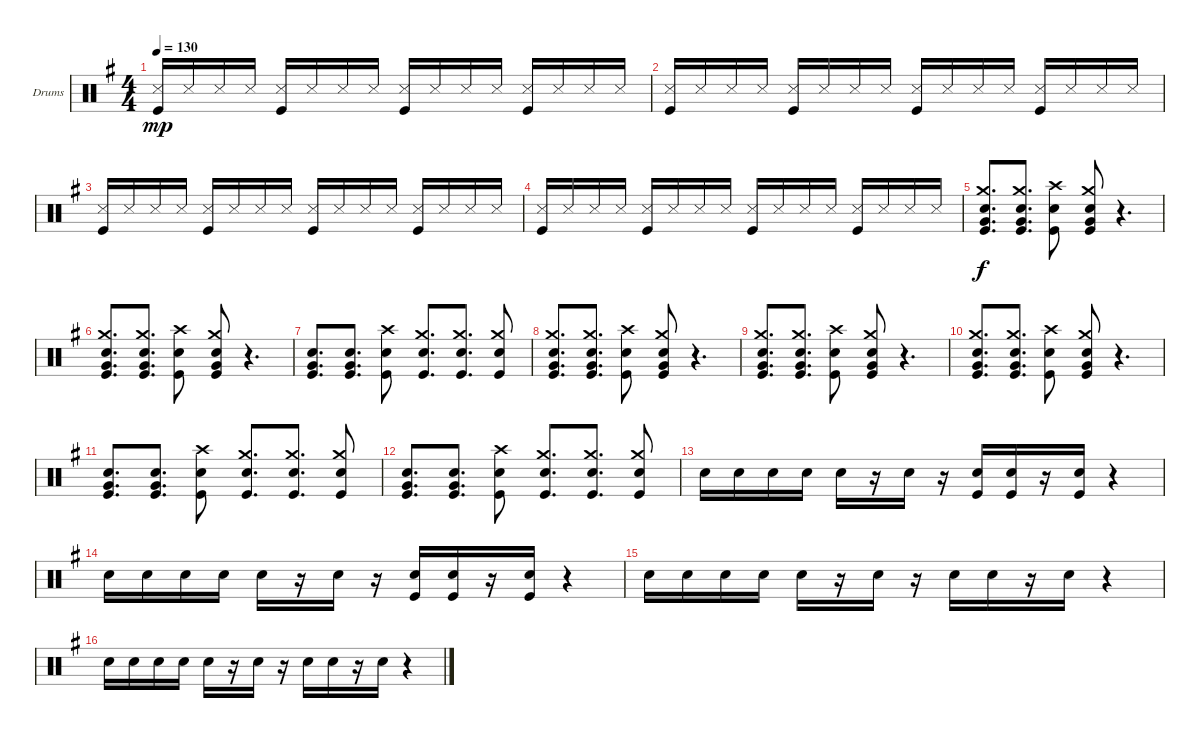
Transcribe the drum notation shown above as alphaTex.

\bracketExtendMode groupsimilarinstruments
\firstSystemTrackNameOrientation horizontal
\otherSystemsTrackNameOrientation horizontal
\track ("Drum" "Drums") {instrument percussion}
\staff {score}
\articulation defaults
\ts (4 4)
\tempo 130
\clef neutral
\scale
1.04288
\ks g
("Snare (side stick) 3" "Kick (hit)").16{dy mp} "Snare (side stick) 3".16 "Snare (side stick) 3".16 "Snare (side stick) 3".16 ("Snare (side stick) 3" "Kick (hit)").16 "Snare (side stick) 3".16 "Snare (side stick) 3".16 "Snare (side stick) 3".16 ("Snare (side stick) 3" "Kick (hit)").16 "Snare (side stick) 3".16 "Snare (side stick) 3".16 "Snare (side stick) 3".16 ("Snare (side stick) 3" "Kick (hit)").16 "Snare (side stick) 3".16 "Snare (side stick) 3".16 "Snare (side stick) 3".16 |
\scale
0.957125 ("Snare (side stick) 3" "Kick (hit)").16 "Snare (side stick) 3".16 "Snare (side stick) 3".16 "Snare (side stick) 3".16 ("Snare (side stick) 3" "Kick (hit)").16 "Snare (side stick) 3".16 "Snare (side stick) 3".16 "Snare (side stick) 3".16 ("Snare (side stick) 3" "Kick (hit)").16 "Snare (side stick) 3".16 "Snare (side stick) 3".16 "Snare (side stick) 3".16 ("Snare (side stick) 3" "Kick (hit)").16 "Snare (side stick) 3".16 "Snare (side stick) 3".16 "Snare (side stick) 3".16 |
\scale
1.04288 ("Snare (side stick) 3" "Kick (hit)").16 "Snare (side stick) 3".16 "Snare (side stick) 3".16 "Snare (side stick) 3".16 ("Snare (side stick) 3" "Kick (hit)").16 "Snare (side stick) 3".16 "Snare (side stick) 3".16 "Snare (side stick) 3".16 ("Snare (side stick) 3" "Kick (hit)").16 "Snare (side stick) 3".16 "Snare (side stick) 3".16 "Snare (side stick) 3".16 ("Snare (side stick) 3" "Kick (hit)").16 "Snare (side stick) 3".16 "Snare (side stick) 3".16 "Snare (side stick) 3".16 |
\scale
0.957125 ("Snare (side stick) 3" "Kick (hit)").16 "Snare (side stick) 3".16 "Snare (side stick) 3".16 "Snare (side stick) 3".16 ("Snare (side stick) 3" "Kick (hit)").16 "Snare (side stick) 3".16 "Snare (side stick) 3".16 "Snare (side stick) 3".16 ("Snare (side stick) 3" "Kick (hit)").16 "Snare (side stick) 3".16 "Snare (side stick) 3".16 "Snare (side stick) 3".16 ("Snare (side stick) 3" "Kick (hit)").16 "Snare (side stick) 3".16 "Snare (side stick) 3".16 "Snare (side stick) 3".16 |
\scale
1.04288 ("Crash medium (hit)" "Snare (hit) 2" "Very Low Tom (hit)" "Kick (hit)").8{d dy f} ("Crash medium (hit)" "Snare (hit) 2" "Very Low Tom (hit)" "Kick (hit)").8{d} ("Crash high (hit)" "Snare (hit) 2" "Kick (hit)").8 ("Crash medium (hit)" "Snare (hit) 2" "Very Low Tom (hit)" "Kick (hit)").8 r.4{d} |
\scale
0.957125 ("Crash medium (hit)" "Snare (hit) 2" "Very Low Tom (hit)" "Kick (hit)").8{d} ("Crash medium (hit)" "Snare (hit) 2" "Very Low Tom (hit)" "Kick (hit)").8{d} ("Crash high (hit)" "Snare (hit) 2" "Kick (hit)").8 ("Crash medium (hit)" "Snare (hit) 2" "Very Low Tom (hit)" "Kick (hit)").8 r.4{d} |
\scale
1.04288 ("Snare (hit) 2" "Very Low Tom (hit)" "Kick (hit)").8{d} ("Snare (hit) 2" "Very Low Tom (hit)" "Kick (hit)").8{d} ("Crash high (hit)" "Snare (hit) 2" "Kick (hit)").8 ("Crash medium (hit)" "Snare (hit) 2" "Kick (hit)").8{d} ("Crash medium (hit)" "Snare (hit) 2" "Kick (hit)").8{d} ("Crash medium (hit)" "Snare (hit) 2" "Kick (hit)").8 |
\scale
0.957125 ("Crash medium (hit)" "Snare (hit) 2" "Very Low Tom (hit)" "Kick (hit)").8{d} ("Crash medium (hit)" "Snare (hit) 2" "Very Low Tom (hit)" "Kick (hit)").8{d} ("Crash high (hit)" "Snare (hit) 2" "Kick (hit)").8 ("Crash medium (hit)" "Snare (hit) 2" "Very Low Tom (hit)" "Kick (hit)").8 r.4{d} |
\scale
1.04288 ("Crash medium (hit)" "Snare (hit) 2" "Very Low Tom (hit)" "Kick (hit)").8{d} ("Crash medium (hit)" "Snare (hit) 2" "Very Low Tom (hit)" "Kick (hit)").8{d} ("Crash high (hit)" "Snare (hit) 2" "Kick (hit)").8 ("Crash medium (hit)" "Snare (hit) 2" "Very Low Tom (hit)" "Kick (hit)").8 r.4{d} |
\scale
0.957125 ("Crash medium (hit)" "Snare (hit) 2" "Very Low Tom (hit)" "Kick (hit)").8{d} ("Crash medium (hit)" "Snare (hit) 2" "Very Low Tom (hit)" "Kick (hit)").8{d} ("Crash high (hit)" "Snare (hit) 2" "Kick (hit)").8 ("Crash medium (hit)" "Snare (hit) 2" "Very Low Tom (hit)" "Kick (hit)").8 r.4{d} |
\scale
1.04288 ("Snare (hit) 2" "Very Low Tom (hit)" "Kick (hit)").8{d} ("Snare (hit) 2" "Very Low Tom (hit)" "Kick (hit)").8{d} ("Crash high (hit)" "Snare (hit) 2" "Kick (hit)").8 ("Crash medium (hit)" "Snare (hit) 2" "Kick (hit)").8{d} ("Crash medium (hit)" "Snare (hit) 2" "Kick (hit)").8{d} ("Crash medium (hit)" "Snare (hit) 2" "Kick (hit)").8 |
\scale
0.957125 ("Snare (hit) 2" "Very Low Tom (hit)" "Kick (hit)").8{d} ("Snare (hit) 2" "Very Low Tom (hit)" "Kick (hit)").8{d} ("Crash high (hit)" "Snare (hit) 2" "Kick (hit)").8 ("Crash medium (hit)" "Snare (hit) 2" "Kick (hit)").8{d} ("Crash medium (hit)" "Snare (hit) 2" "Kick (hit)").8{d} ("Crash medium (hit)" "Snare (hit) 2" "Kick (hit)").8 |
\scale
1.04288 "Snare (hit) 2".16 "Snare (hit) 2".16 "Snare (hit) 2".16 "Snare (hit) 2".16 "Snare (hit) 2".16 r.16 "Snare (hit) 2".16 r.16 ("Snare (hit) 2" "Kick (hit)").16 ("Snare (hit) 2" "Kick (hit)").16 r.16 ("Snare (hit) 2" "Kick (hit)").16 r.4 |
\scale
0.957125 "Snare (hit) 2".16 "Snare (hit) 2".16 "Snare (hit) 2".16 "Snare (hit) 2".16 "Snare (hit) 2".16 r.16 "Snare (hit) 2".16 r.16 ("Snare (hit) 2" "Kick (hit)").16 ("Snare (hit) 2" "Kick (hit)").16 r.16 ("Snare (hit) 2" "Kick (hit)").16 r.4 |
\scale
1.04288 "Snare (hit) 2".16 "Snare (hit) 2".16 "Snare (hit) 2".16 "Snare (hit) 2".16 "Snare (hit) 2".16 r.16 "Snare (hit) 2".16 r.16 "Snare (hit) 2".16 "Snare (hit) 2".16 r.16 "Snare (hit) 2".16 r.4 |
\scale
0.957125 "Snare (hit) 2".16 "Snare (hit) 2".16 "Snare (hit) 2".16 "Snare (hit) 2".16 "Snare (hit) 2".16 r.16 "Snare (hit) 2".16 r.16 "Snare (hit) 2".16 "Snare (hit) 2".16 r.16 "Snare (hit) 2".16 r.4
